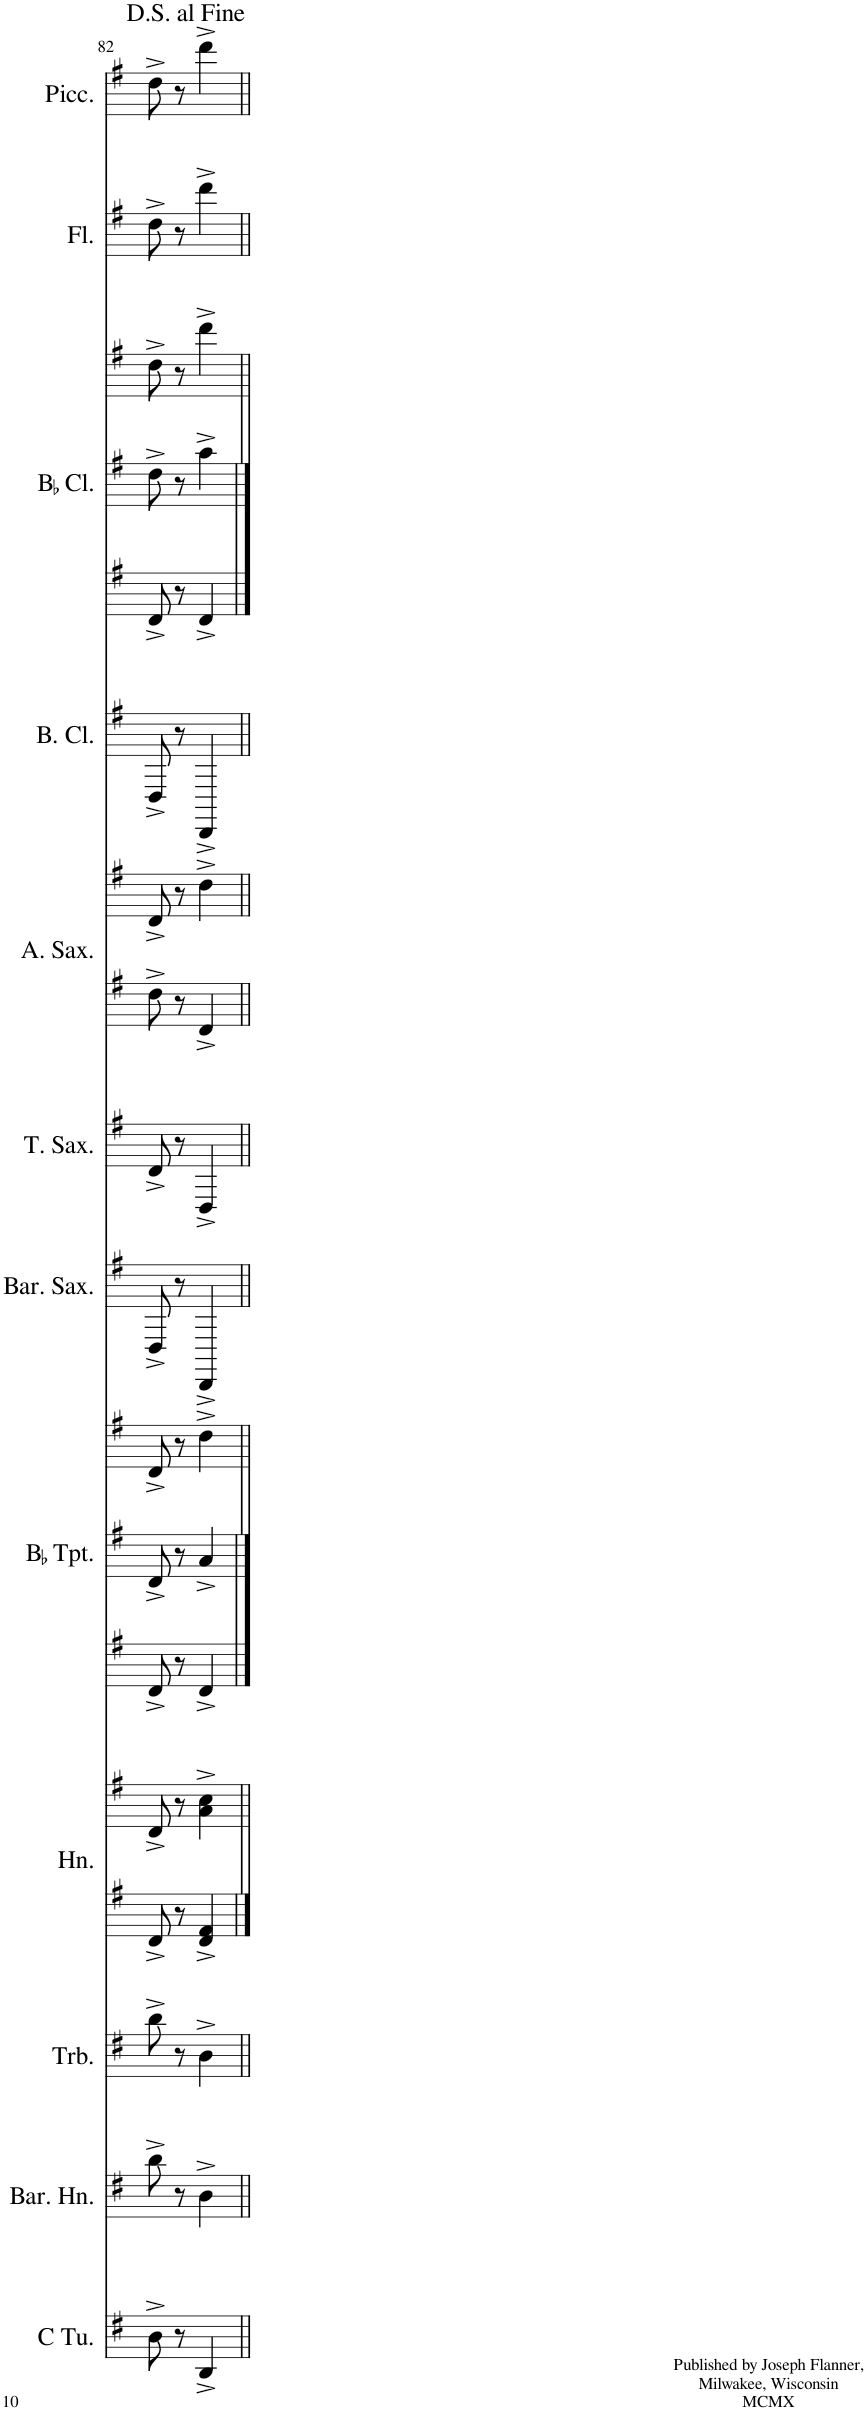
**kern	**kern	**kern	**kern	**kern	**kern	**kern	**kern	**kern	**kern	**kern	**kern	**kern	**kern	**kern	**kern	**kern	**kern
*part12	*part11	*part10	*part9	*part9	*part8	*part8	*part8	*part7	*part6	*part5	*part5	*part4	*part3	*part3	*part3	*part2	*part1
*staff18	*staff17	*staff16	*staff15	*staff14	*staff13	*staff12	*staff11	*staff10	*staff9	*staff8	*staff7	*staff6	*staff5	*staff4	*staff3	*staff2	*staff1
*I"C Tuba	*I"Baritone Horn	*I"Trombone	*I"Horn	*	*I"BaccidentalFlat Trumpet	*	*	*I"Baritone Saxophone	*I"Tenor Saxophone	*I"Alto Saxophone	*	*I"Bass Clarinet	*I"BaccidentalFlat Clarinet	*	*	*I"Flute	*I"Piccolo
*I'C Tu.	*I'Bar. Hn.	*I'Trb.	*I'Hn.	*	*I'BaccidentalFlat Tpt.	*	*	*I'Bar. Sax.	*I'T. Sax.	*I'A. Sax.	*	*I'B. Cl.	*I'BaccidentalFlat Cl.	*	*	*I'Fl.	*I'Picc.
!!LO:PB:g=z
*clefF4	*clefF4	*clefF4	*clefG2	*clefG2	*clefG2	*clefG2	*clefG2	*clefG2	*clefG2	*clefG2	*clefG2	*clefG2	*clefG2	*clefG2	*clefG2	*clefG2	*clefG^2
*	*ITrd4c7	*	*ITrd4c7	*ITrd4c7	*ITrd1c2	*ITrd1c2	*ITrd1c2	*ITrd12c21	*ITrd8c14	*ITrd5c9	*ITrd5c9	*ITrd8c14	*ITrd1c2	*ITrd1c2	*ITrd1c2	*	*ITrd-7c-12
*k[f#]	*k[f#]	*k[f#]	*k[f#]	*k[f#]	*k[f#]	*k[f#]	*k[f#]	*k[f#]	*k[f#]	*k[f#]	*k[f#]	*k[f#]	*k[f#]	*k[f#]	*k[f#]	*k[f#]	*k[f#]
*M2/4	*M2/4	*M2/4	*M2/4	*M2/4	*M2/4	*M2/4	*M2/4	*M2/4	*M2/4	*M2/4	*M2/4	*M2/4	*M2/4	*M2/4	*M2/4	*M2/4	*M2/4
=82	=82	=82	=82	=82	=82	=82	=82	=82	=82	=82	=82	=82	=82	=82	=82	=82	=82
8D^\	8d^\	8d^\	8d^/	8d^/	8d^/	8d^/	8d^/	8D^/	8d^/	8dd^\	8d^/	8D^/	8d^/	8dd^\	8dd^\	8dd^\	8ddd^\
8r	8r	8r	8r	8r	8r	8r	8r	8r	8r	8r	8r	8r	8r	8r	8r	8r	8r
4DD^/	4D^\	4D^\	4d/^ 4f#/^	4a\^ 4cc\^	4d^/	4a^/	4dd^\	4DD^/	4D^/	4d^/	4dd^\	4DD^/	4d^/	4aa^\	4ddd^\	4ddd^\	4dddd^\
=||	=||	=||	=||	=||	=||	=||	=||	=||	=||	=||	=||	=||	=||	=||	=||	=||	=||
*-	*-	*-	*-	*-	*-	*-	*-	*-	*-	*-	*-	*-	*-	*-	*-	*-	*-
